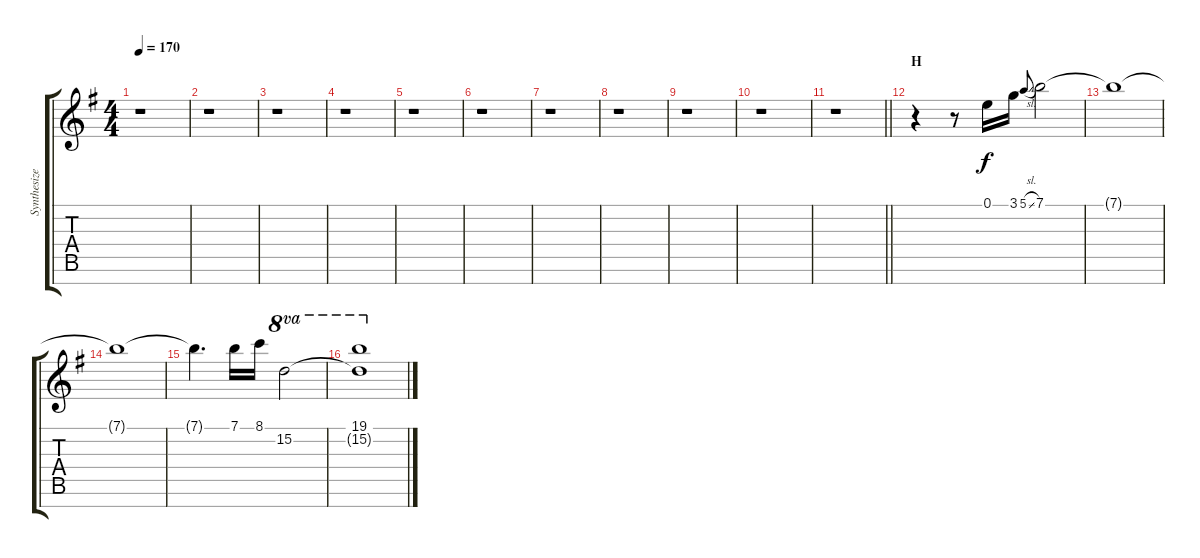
\track ("Synthesizer II" "Synthesize") {instrument lead2sawtooth}
\staff {score tabs}
\tuning (E5 B4 G4 D4 A3 E3 B2) {hide}
\ts (4 4)
\tempo 170
\clef g2
\ks g
r.1{dy f} |
r.1 |
r.1 |
r.1 |
r.1 |
r.1 |
r.1 |
r.1 |
r.1 |
r.1 |
\barLineRight lightlight
r.1 |
\section ("" "H")
r.4 r.8 0.1.16 3.1.16 5.1{sl}.8{gr onbeat} 7.1.2 |
7.1{t}.1 |
7.1{t}.1 |
7.1{t}.4{d} 7.1.16 8.1.16 15.2.2{ot 8va} |
(19.1 15.2{t}).1{ot 8va}
